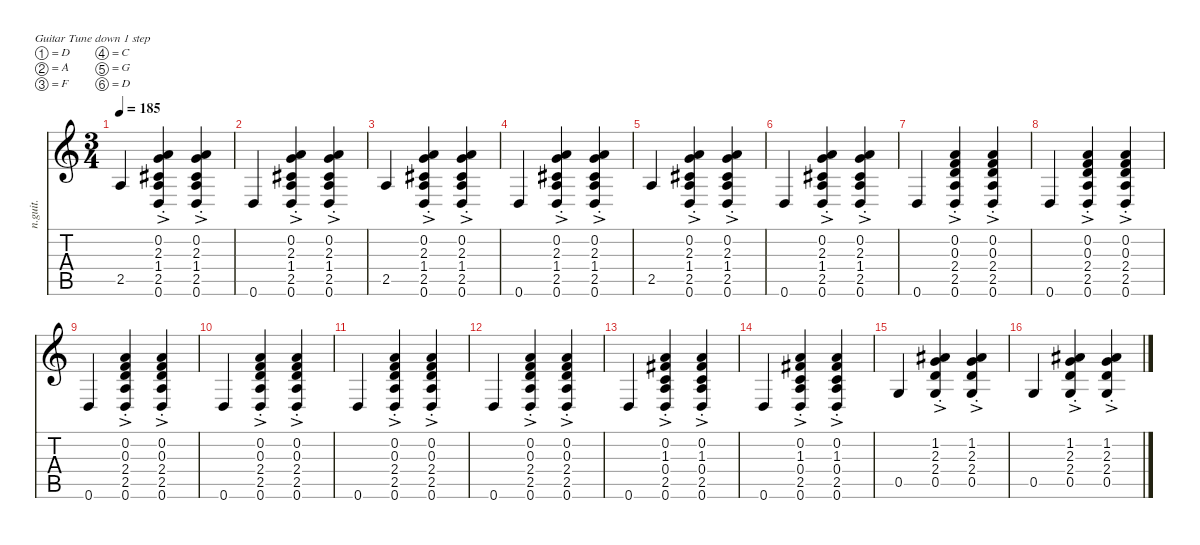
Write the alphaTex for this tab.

\defaultSystemsLayout 4
\hideDynamics
\bracketExtendMode nobrackets
\otherSystemsTrackNameOrientation horizontal
\track ("Rhythm" "n.guit.") {instrument acousticguitarnylon}
\staff {score tabs}
\tuning (D4 A3 F3 C3 G2 D2)
\ts (3 4)
\tempo 185
\clef g2
\ks c
2.5.4{dy f beam Up} (0.2{ac st} 2.3{ac st} 1.4{ac st acc #} 2.5{ac st} 0.6{ac st}).4{dy mf beam Up} (0.2{ac st} 2.3 1.4{acc #} 2.5 0.6).4{dy f beam Up} |
0.6.4{beam Up} (0.2{ac st} 2.3{ac st} 1.4{ac st acc #} 2.5{ac st} 0.6{ac st}).4{dy mf beam Up} (0.2{ac st} 2.3 1.4{acc #} 2.5 0.6).4{dy f beam Up} |
2.5.4{beam Up} (0.2{ac st} 2.3{ac st} 1.4{ac st acc #} 2.5{ac st} 0.6{ac st}).4{dy mf beam Up} (0.2{ac st} 2.3 1.4{acc #} 2.5 0.6).4{dy f beam Up} |
0.6.4{beam Up} (0.2{ac st} 2.3{ac st} 1.4{ac st acc #} 2.5{ac st} 0.6{ac st}).4{dy mf beam Up} (0.2{ac st} 2.3 1.4{acc #} 2.5 0.6).4{dy f beam Up} |
2.5.4{beam Up} (0.2{ac st} 2.3{ac st} 1.4{ac st acc #} 2.5{ac st} 0.6{ac st}).4{dy mf beam Up} (0.2{ac st} 2.3 1.4{acc #} 2.5 0.6).4{dy f beam Up} |
0.6.4{beam Up} (0.2{ac st} 2.3{ac st} 1.4{ac st acc #} 2.5{ac st} 0.6{ac st}).4{dy mf beam Up} (0.2{ac st} 2.3 1.4{acc #} 2.5 0.6).4{dy f beam Up} |
0.6.4{beam Up} (0.2{ac st} 0.3{ac st} 2.4{ac st} 2.5{ac st} 0.6{ac st}).4{dy mf beam Up} (0.2{ac st} 0.3 2.4 2.5 0.6).4{dy f beam Up} |
0.6.4{beam Up} (0.2{ac st} 0.3{ac st} 2.4{ac st} 2.5{ac st} 0.6{ac st}).4{dy mf beam Up} (0.2{ac st} 0.3 2.4 2.5 0.6).4{dy f beam Up} |
0.6.4{beam Up} (0.2{ac st} 0.3{ac st} 2.4{ac st} 2.5{ac st} 0.6{ac st}).4{dy mf beam Up} (0.2{ac st} 0.3 2.4 2.5 0.6).4{dy f beam Up} |
0.6.4{beam Up} (0.2{ac st} 0.3{ac st} 2.4{ac st} 2.5{ac st} 0.6{ac st}).4{dy mf beam Up} (0.2{ac st} 0.3 2.4 2.5 0.6).4{dy f beam Up} |
0.6.4{beam Up} (0.2{ac st} 0.3{ac st} 2.4{ac st} 2.5{ac st} 0.6{ac st}).4{dy mf beam Up} (0.2{ac st} 0.3 2.4 2.5 0.6).4{dy f beam Up} |
0.6.4{beam Up} (0.2{ac st} 0.3{ac st} 2.4{ac st} 2.5{ac st} 0.6{ac st}).4{dy mf beam Up} (0.2{ac st} 0.3 2.4 2.5 0.6).4{dy f beam Up} |
0.6.4{beam Up} (0.2{ac st} 1.3{ac st acc #} 0.4{ac st} 2.5{ac st} 0.6{ac st}).4{dy mf beam Up} (0.2{ac st} 1.3{acc #} 0.4 2.5 0.6).4{dy f beam Up} |
0.6.4{beam Up} (0.2{ac st} 1.3{ac st acc #} 0.4{ac st} 2.5{ac st} 0.6{ac st}).4{dy mf beam Up} (0.2{ac st} 1.3{acc #} 0.4 2.5 0.6).4{dy f beam Up} |
0.5.4{beam Up} (1.2{ac st acc #} 2.3{ac st} 2.4{ac st} 0.5{ac st}).4{dy mf beam Up} (1.2{ac st acc #} 2.3 2.4 0.5).4{dy f beam Up} |
0.5.4{beam Up} (1.2{ac st acc #} 2.3{ac st} 2.4{ac st} 0.5{ac st}).4{dy mf beam Up} (1.2{ac st acc #} 2.3 2.4 0.5).4{dy f beam Up}
